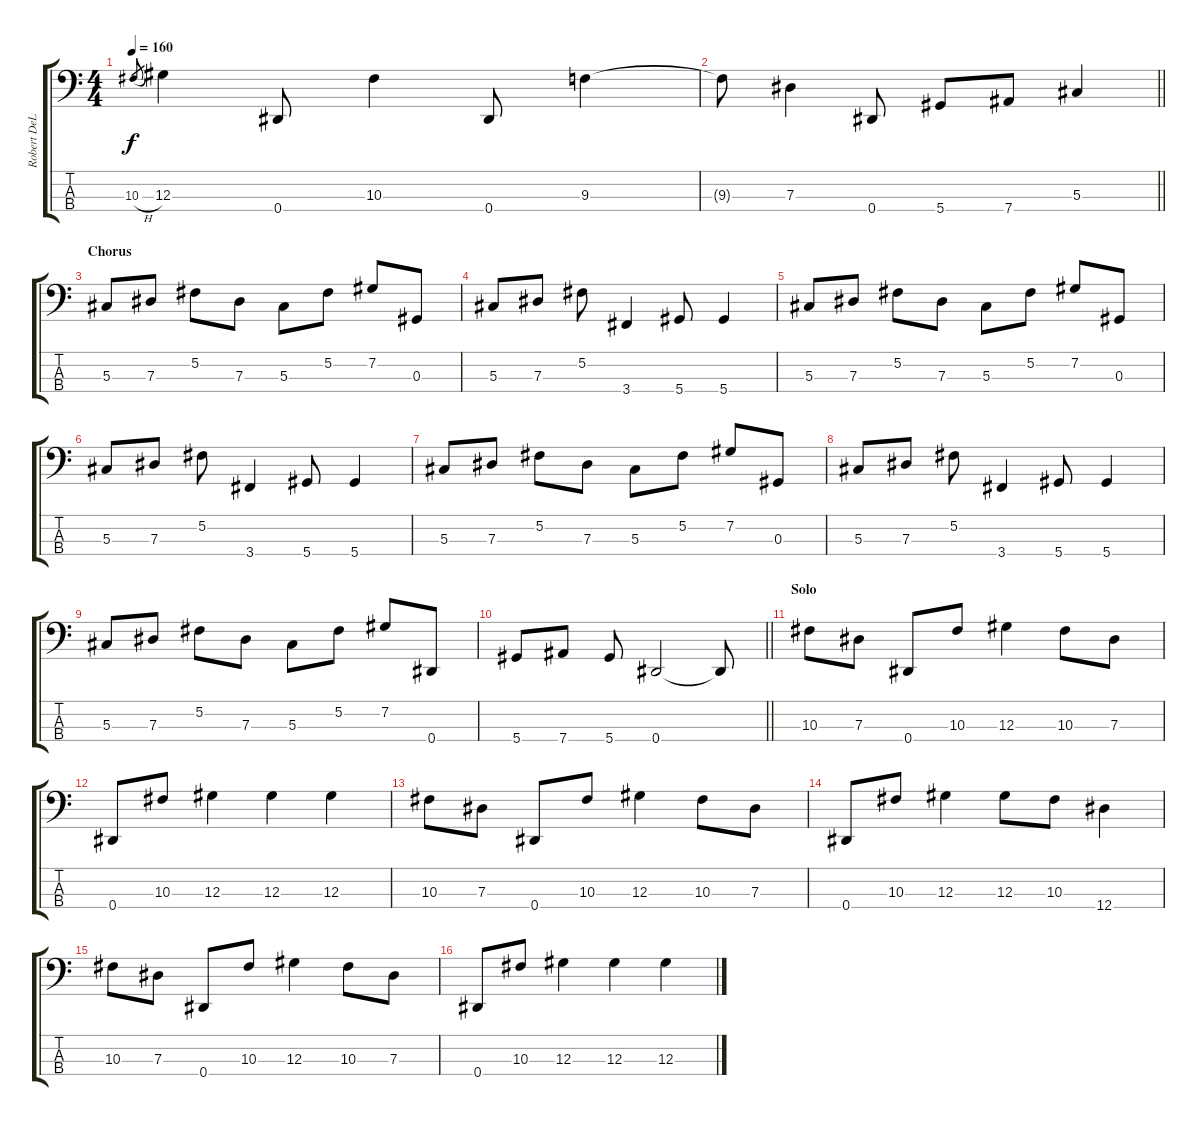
\track ("Robert DeLeo (Bass)" "Robert DeL") {instrument electricbassfinger}
\staff {score tabs}
\tuning (Gb2 Db2 Ab1 Eb1) {hide}
\ts (4 4)
\tempo 160
\clef f4
\ks c
10.3{h}.8{gr dy f} 12.3.4 0.4.8 10.3.4 0.4.8 9.3.4 |
\barLineRight lightlight
9.3{t}.8 7.3.4 0.4.8 5.4.8 7.4.8 5.3.4 |
\section ("" "Chorus")
5.3.8 7.3.8 5.2.8 7.3.8 5.3.8 5.2.8 7.2.8 0.3.8 |
5.3.8 7.3.8 5.2.8 3.4.4 5.4.8 5.4.4 |
5.3.8 7.3.8 5.2.8 7.3.8 5.3.8 5.2.8 7.2.8 0.3.8 |
5.3.8 7.3.8 5.2.8 3.4.4 5.4.8 5.4.4 |
5.3.8 7.3.8 5.2.8 7.3.8 5.3.8 5.2.8 7.2.8 0.3.8 |
5.3.8 7.3.8 5.2.8 3.4.4 5.4.8 5.4.4 |
5.3.8 7.3.8 5.2.8 7.3.8 5.3.8 5.2.8 7.2.8 0.4.8 |
\barLineRight lightlight
5.4.8 7.4.8 5.4.8 0.4.2 0.4{t}.8 |
\section ("" "Solo")
10.3.8 7.3.8 0.4.8 10.3.8 12.3.4 10.3.8 7.3.8 |
0.4.8 10.3.8 12.3.4 12.3.4 12.3.4 |
10.3.8 7.3.8 0.4.8 10.3.8 12.3.4 10.3.8 7.3.8 |
0.4.8 10.3.8 12.3.4 12.3.8 10.3.8 12.4.4 |
10.3.8 7.3.8 0.4.8 10.3.8 12.3.4 10.3.8 7.3.8 |
0.4.8 10.3.8 12.3.4 12.3.4 12.3.4
